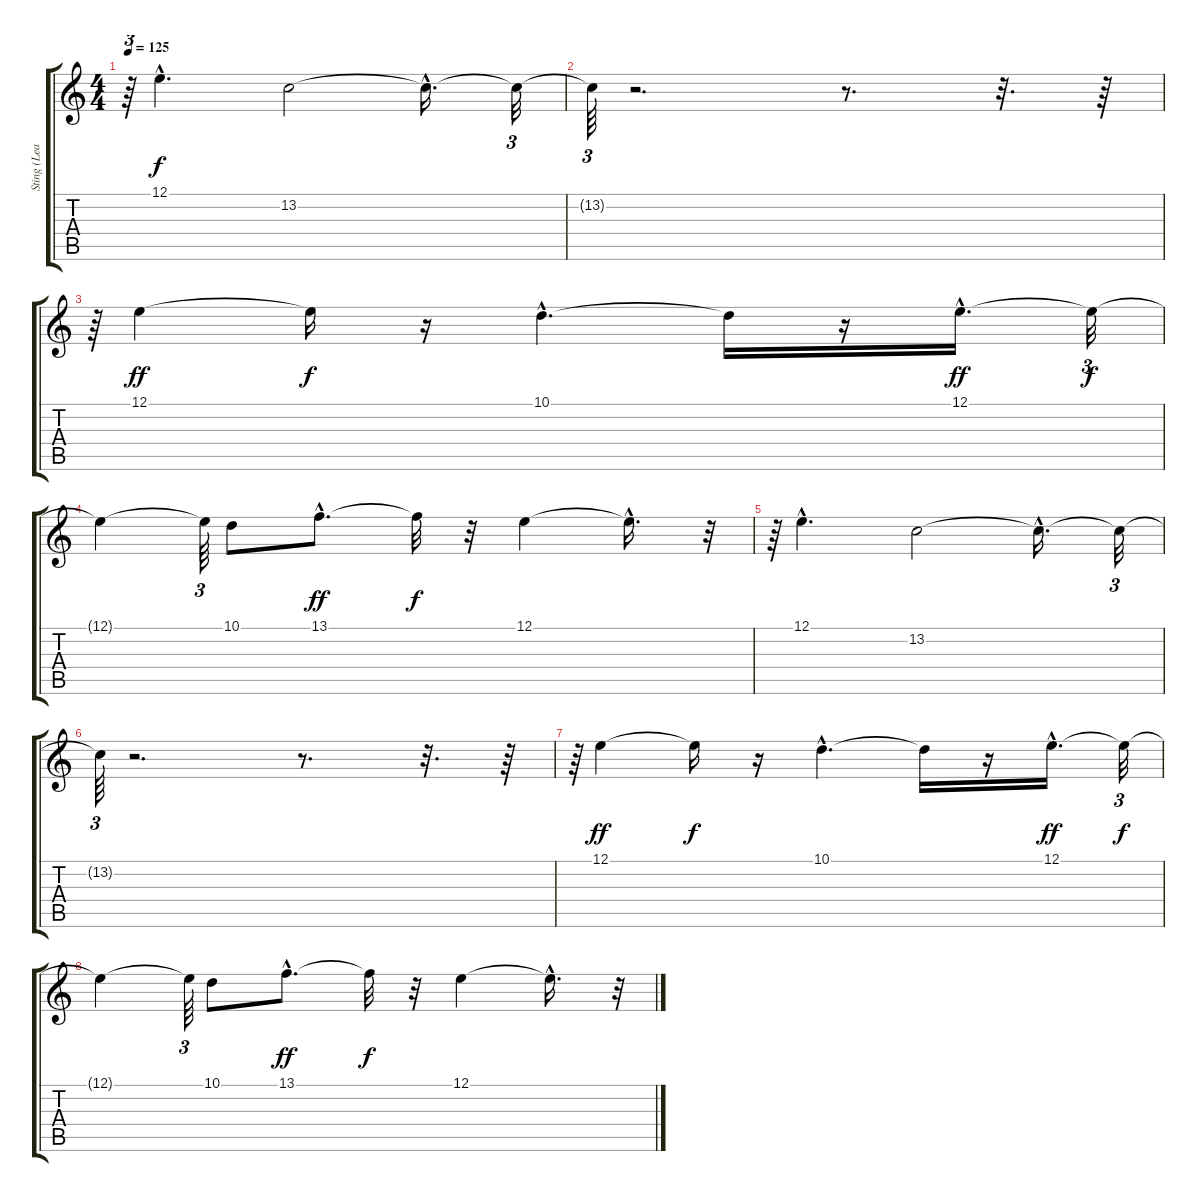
\track ("Sting (Lead Vocal)" "Sting (Lea") {instrument panflute}
\staff {score tabs}
\tuning (E4 B3 G3 D3 A2 E2) {hide}
\ts (4 4)
\tempo 125
\clef g2
\ks c
r.64{tu (3 2) dy f} 12.1{hac}.4{d} 13.2.2 13.2{hac t}.16{d} 13.2{t}.32{tu (3 2)} |
13.2{t}.64{tu (3 2)} r.2{d} r.8{d} r.32{d} r.64 |
r.64{tu (3 2)} 12.1.4{dy ff} 12.1{t}.16{dy f} r.16 10.1{hac}.4{d} 10.1{t}.16 r.16 12.1{hac}.16{d dy ff} 12.1{t}.32{tu (3 2) dy f} |
12.1{t}.4 12.1{t}.64{tu (3 2)} 10.1.8 13.1{hac}.8{d dy ff} 13.1{t}.32{dy f} r.32 12.1.4 12.1{hac t}.16{d} r.32{tu (3 2)} |
r.64{tu (3 2)} 12.1{hac}.4{d} 13.2.2 13.2{hac t}.16{d} 13.2{t}.32{tu (3 2)} |
13.2{t}.64{tu (3 2)} r.2{d} r.8{d} r.32{d} r.64 |
r.64{tu (3 2)} 12.1.4{dy ff} 12.1{t}.16{dy f} r.16 10.1{hac}.4{d} 10.1{t}.16 r.16 12.1{hac}.16{d dy ff} 12.1{t}.32{tu (3 2) dy f} |
12.1{t}.4 12.1{t}.64{tu (3 2)} 10.1.8 13.1{hac}.8{d dy ff} 13.1{t}.32{dy f} r.32 12.1.4 12.1{hac t}.16{d} r.32{tu (3 2)}
